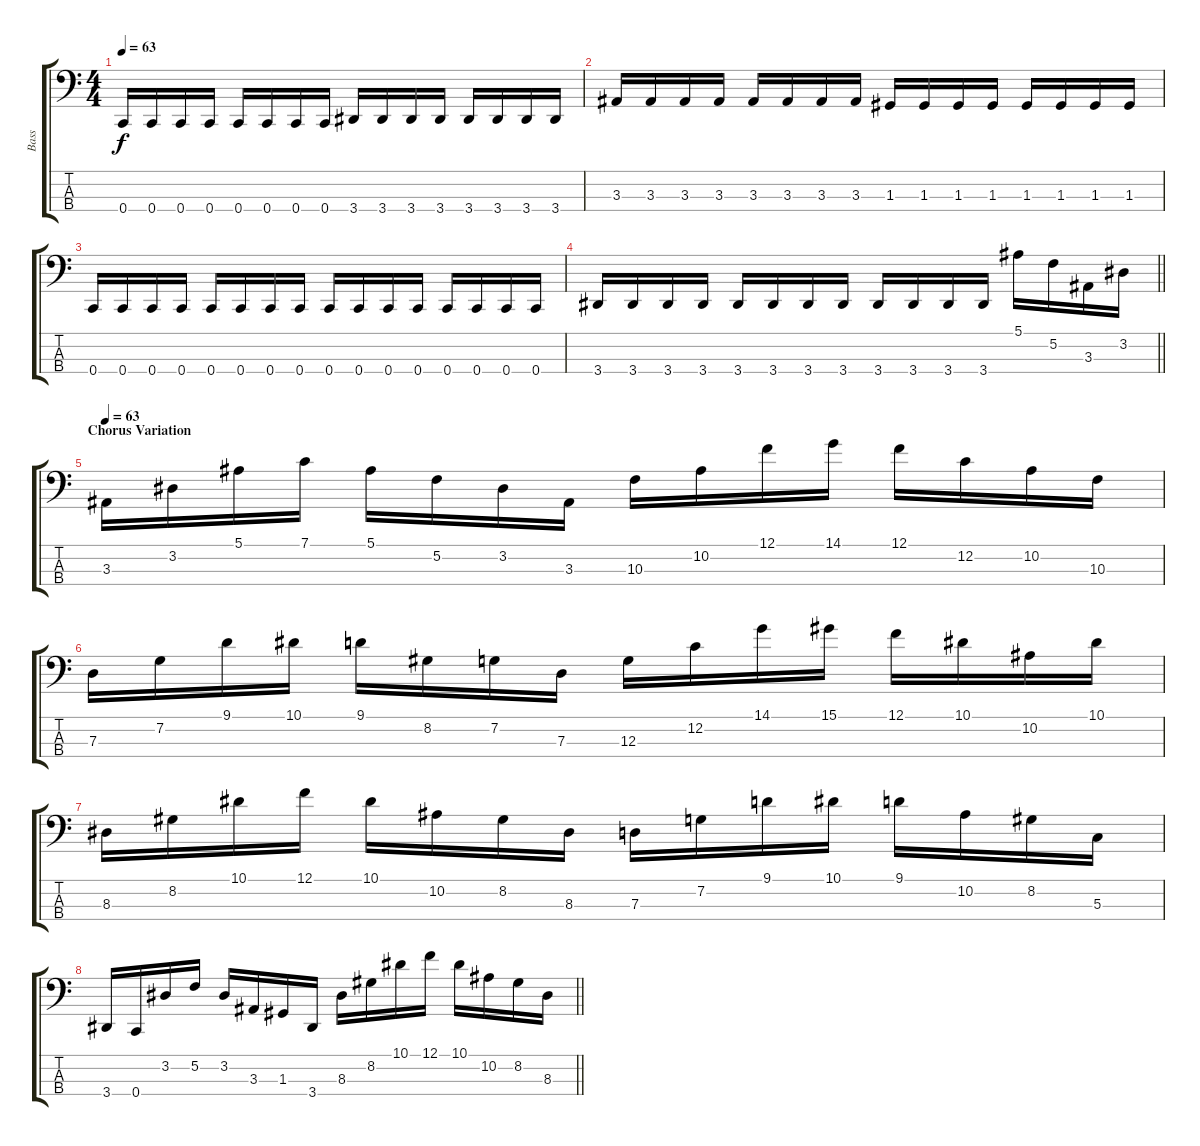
\track ("Bass" "Bass") {instrument electricbassfinger}
\staff {score tabs}
\tuning (F2 C2 G1 C1) {hide}
\ts (4 4)
\tempo 63
\clef f4
\ks c
0.4.16{dy f} 0.4.16 0.4.16 0.4.16 0.4.16 0.4.16 0.4.16 0.4.16 3.4.16 3.4.16 3.4.16 3.4.16 3.4.16 3.4.16 3.4.16 3.4.16 |
3.3.16 3.3.16 3.3.16 3.3.16 3.3.16 3.3.16 3.3.16 3.3.16 1.3.16 1.3.16 1.3.16 1.3.16 1.3.16 1.3.16 1.3.16 1.3.16 |
0.4.16 0.4.16 0.4.16 0.4.16 0.4.16 0.4.16 0.4.16 0.4.16 0.4.16 0.4.16 0.4.16 0.4.16 0.4.16 0.4.16 0.4.16 0.4.16 |
\barLineRight lightlight
3.4.16 3.4.16 3.4.16 3.4.16 3.4.16 3.4.16 3.4.16 3.4.16 3.4.16 3.4.16 3.4.16 3.4.16 5.1.16 5.2.16 3.3.16 3.2.16 |
\section ("" "Chorus Variation")
\tempo 63
3.3.16{volume 16} 3.2.16 5.1.16 7.1.16 5.1.16 5.2.16 3.2.16 3.3.16 10.3.16 10.2.16 12.1.16 14.1.16 12.1.16 12.2.16 10.2.16 10.3.16 |
7.3.16 7.2.16 9.1.16 10.1.16 9.1.16 8.2.16 7.2.16 7.3.16 12.3.16 12.2.16 14.1.16 15.1.16 12.1.16 10.1.16 10.2.16 10.1.16 |
8.3.16 8.2.16 10.1.16 12.1.16 10.1.16 10.2.16 8.2.16 8.3.16 7.3.16 7.2.16 9.1.16 10.1.16 9.1.16 10.2.16 8.2.16 5.3.16 |
\barLineRight lightlight
3.4.16 0.4.16 3.2.16 5.2.16 3.2.16 3.3.16 1.3.16 3.4.16 8.3.16 8.2.16 10.1.16 12.1.16 10.1.16 10.2.16 8.2.16 8.3.16
